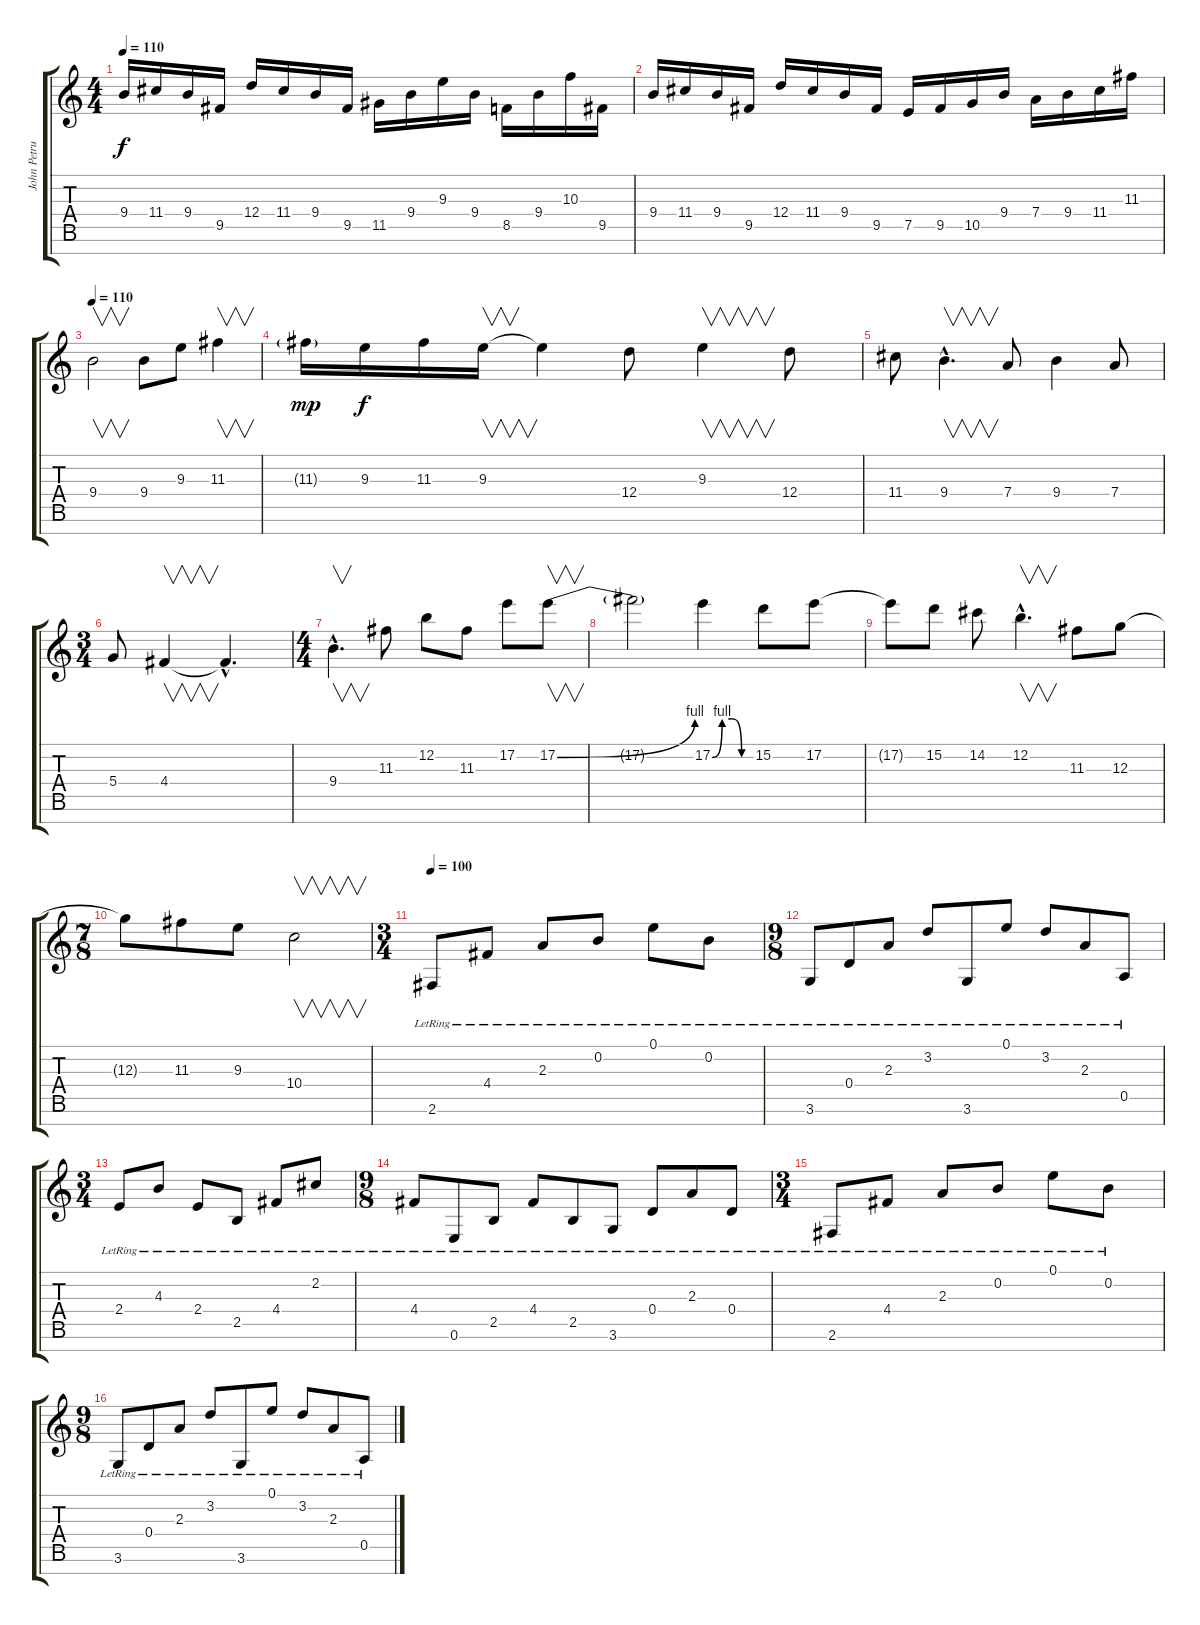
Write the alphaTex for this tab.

\track ("John Petrucci" "John Petru") {instrument acousticguitarsteel}
\staff {score tabs}
\tuning (E4 B3 G3 D3 A2 E2 B1) {hide}
\ts (4 4)
\tempo 110
\clef g2
\ks c
9.4.16{dy f instrument distortionguitar} 11.4.16 9.4.16 9.5.16 12.4.16 11.4.16 9.4.16 9.5.16 11.5.16 9.4.16 9.3.16 9.4.16 8.5.16 9.4.16 10.3.16 9.5.16 |
9.4.16 11.4.16 9.4.16 9.5.16 12.4.16 11.4.16 9.4.16 9.5.16 7.5.16 9.5.16 10.5.16 9.4.16 7.4.16 9.4.16 11.4.16 11.3.16 |
\tempo 110
9.4.2{v instrument distortionguitar} 9.4.8 9.3.8 11.3.4{v} |
11.3{g}.16{dy mp} 9.3.16{dy f} 11.3.16 9.3.16{v} 9.3{t}.4 12.4.8 9.3.4{v} 12.4.8 |
11.4.8{instrument distortionguitar} 9.4{hac}.4{v d} 7.4.8 9.4.4 7.4.8 |
\ts (3 4)
5.4.8 4.4.4{v} 4.4{hac t}.4{d} |
\ts (4 4)
9.4{hac}.4{v d instrument distortionguitar} 11.3.8 12.2.8 11.3.8 17.2.8 17.2{be (bend 0 0 60 4)}.8{v} |
17.2{t}.2 17.2{be (custom 0 0 15 4 30 4 45 0 60 0)}.4 15.2.8 17.2.8 |
17.2{t}.8 15.2.8 14.2.8 12.2{hac}.4{v d} 11.3.8 12.3.8 |
\ts (7 8)
12.3{t}.8 11.3.8 9.3.8 10.4.2{v} |
\ts (3 4)
\tempo 100
2.6{lr}.8{instrument acousticguitarsteel} 4.4{lr}.8 2.3{lr}.8 0.2{lr}.8 0.1{lr}.8 0.2{lr}.8 |
\ts (9 8)
3.6{lr}.8 0.4{lr}.8 2.3{lr}.8 3.2{lr}.8 3.6{lr}.8 0.1{lr}.8 3.2{lr}.8 2.3{lr}.8 0.5{lr}.8 |
\ts (3 4)
2.4{lr}.8 4.3{lr}.8 2.4{lr}.8 2.5{lr}.8 4.4{lr}.8 2.2{lr}.8 |
\ts (9 8)
4.4{lr}.8 0.6{lr}.8 2.5{lr}.8 4.4{lr}.8 2.5{lr}.8 3.6{lr}.8 0.4{lr}.8 2.3{lr}.8 0.4{lr}.8 |
\ts (3 4)
2.6{lr}.8{instrument acousticguitarsteel} 4.4{lr}.8 2.3{lr}.8 0.2{lr}.8 0.1{lr}.8 0.2{lr}.8 |
\ts (9 8)
3.6{lr}.8 0.4{lr}.8 2.3{lr}.8 3.2{lr}.8 3.6{lr}.8 0.1{lr}.8 3.2{lr}.8 2.3{lr}.8 0.5{lr}.8
